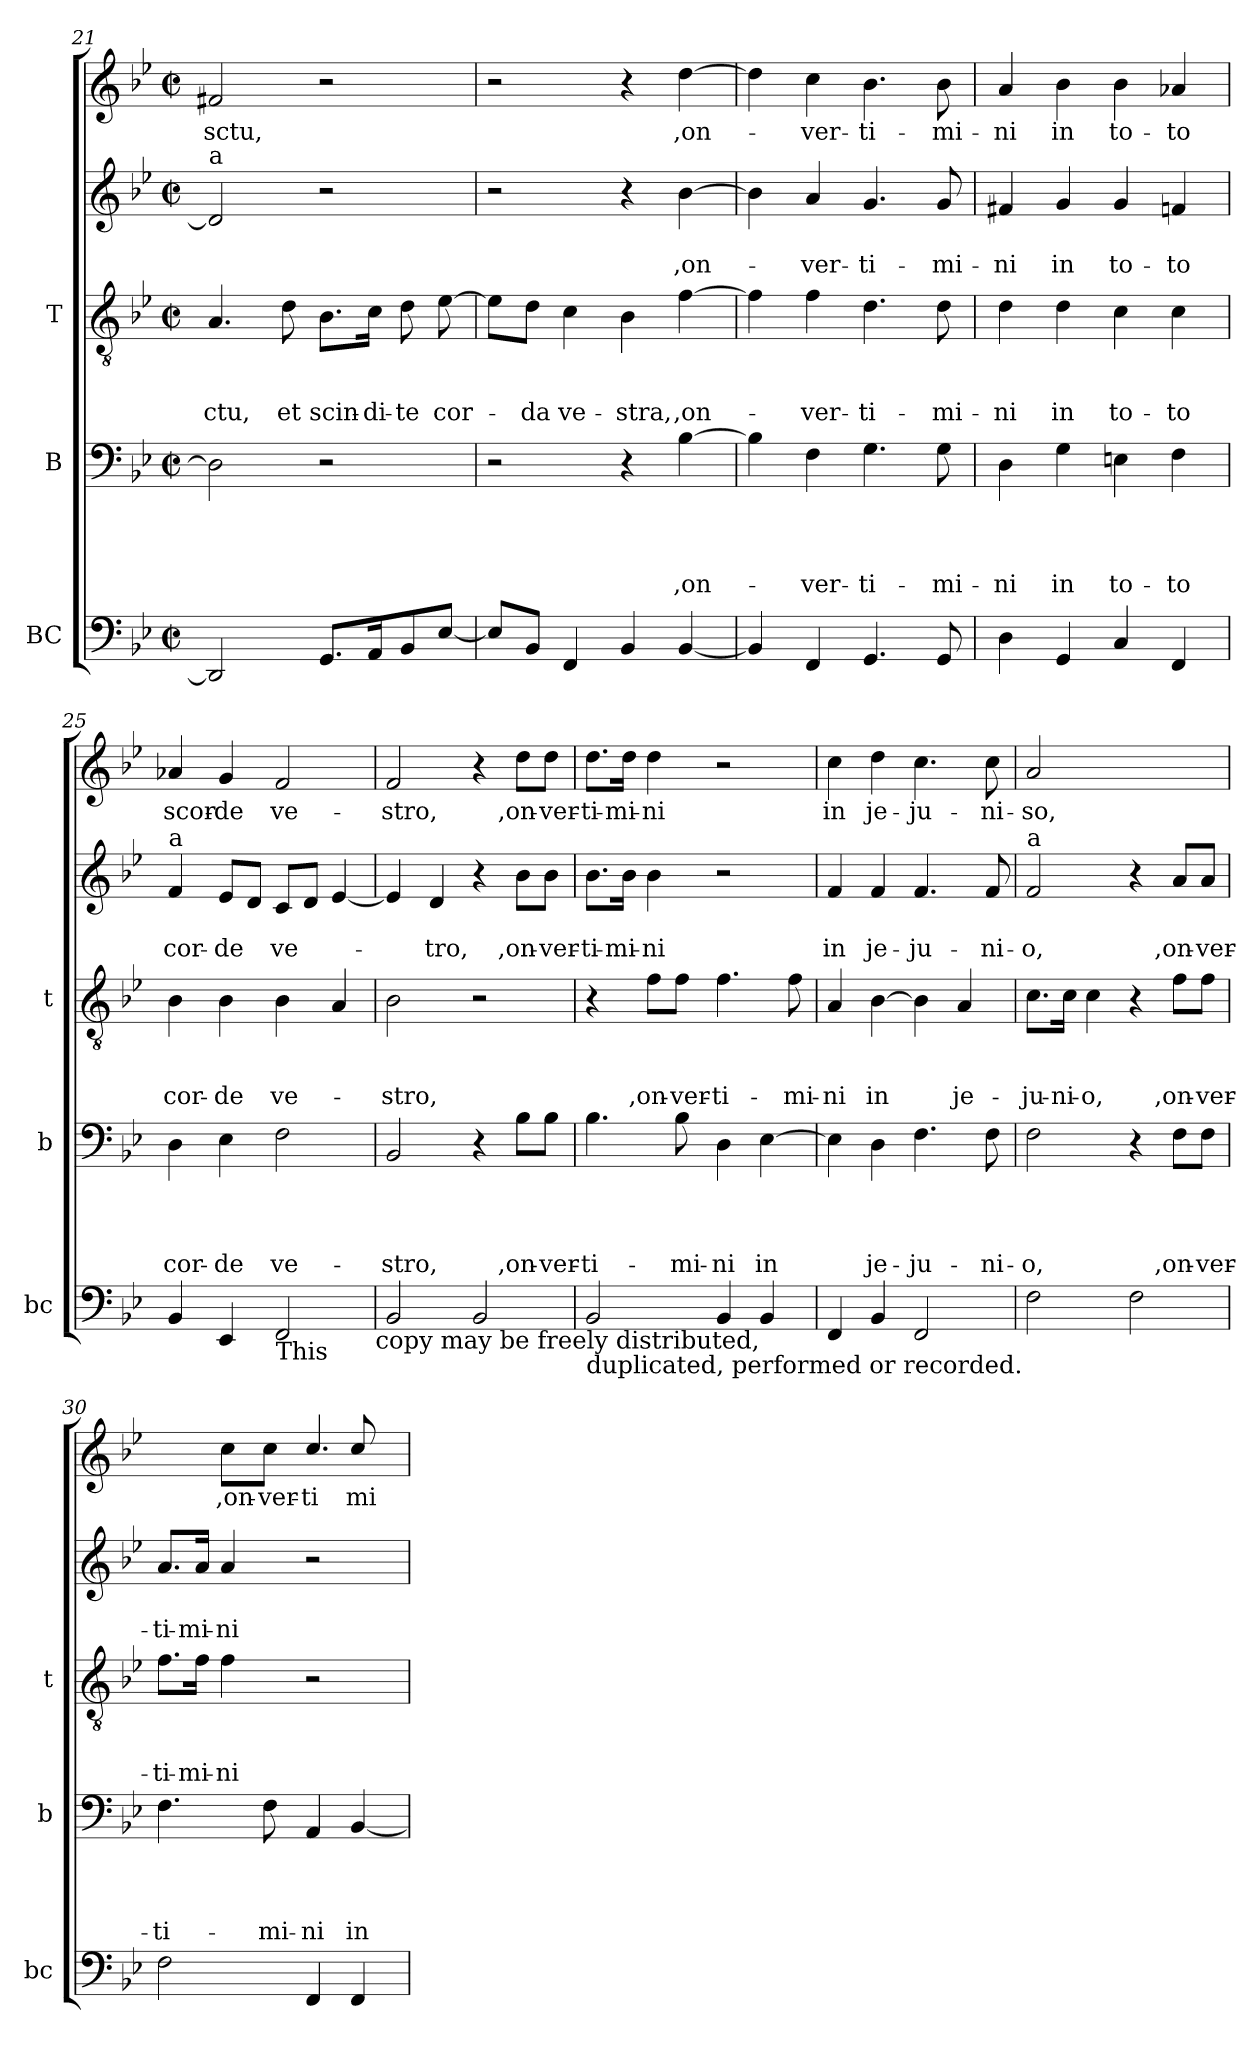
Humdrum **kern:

**kern	**kern	**text	**text	**text	**text	**kern	**text	**text	**text	**kern	**text	**text	**kern	**text
*part5	*part4	*part4	*part4	*part4	*part4	*part3	*part3	*part3	*part3	*part2	*part2	*part2	*part1	*part1
*staff5	*staff4	*staff4	*staff4	*staff4	*staff4	*staff3	*staff3	*staff3	*staff3	*staff2	*staff2	*staff2	*staff1	*staff1
*I"BC	*I"B	*	*	*	*	*I"T	*	*	*	*	*	*	*	*
*I'bc	*I'b	*	*	*	*	*I't	*	*	*	*	*	*	*	*
!!LO:LB:g=z
*clefF4	*clefF4	*	*	*	*	*clefGv2	*	*	*	*clefG2	*	*	*clefG2	*
*k[b-e-]	*k[b-e-]	*	*	*	*	*k[b-e-]	*	*	*	*k[b-e-]	*	*	*k[b-e-]	*
*B-:	*B-:	*	*	*	*	*B-:	*	*	*	*B-:	*	*	*B-:	*
*M2/2	*M2/2	*	*	*	*	*M2/2	*	*	*	*M2/2	*	*	*M2/2	*
*met(c|)	*met(c|)	*	*	*	*	*met(c|)	*	*	*	*met(c|)	*	*	*met(c|)	*
=21	=21	=21	=21	=21	=21	=21	=21	=21	=21	=21	=21	=21	=21	=21
!	!	!	!	!	!	!	!	!	!	!LO:TX:a:t=a	!	!	!	!
!	!	!	!	!	!	!	!	!	!LO:LY:b	!	!	!	!	!LO:LY:b:rj
2DD/]	2D\]	.	.	.	.	4.A/	.	.	-ctu,	2d/]	.	.	2f#X/	-sctu,
!	!	!	!	!	!	!	!	!	!LO:LY:b:rj	!	!	!	!	!
.	.	.	.	.	.	8d\	.	.	et	.	.	.	.	.
!	!	!	!	!	!	!	!	!	!LO:LY:b	!	!	!	!	!
8.GG/L	2r	.	.	.	.	8.B-\L	.	.	scin-	2r	.	.	2r	.
!	!	!	!	!	!	!	!	!	!LO:LY:b:rj	!	!	!	!	!
16AA/k	.	.	.	.	.	16c\Jk	.	.	-di-	.	.	.	.	.
!	!	!	!	!	!	!	!	!	!LO:LY:b	!	!	!	!	!
8BB-/	.	.	.	.	.	8d\	.	.	-te	.	.	.	.	.
!	!	!	!	!	!	!	!	!	!LO:LY:b	!	!	!	!	!
[<8E-/J	.	.	.	.	.	[>8e-\	.	.	cor-	.	.	.	.	.
=22	=22	=22	=22	=22	=22	=22	=22	=22	=22	=22	=22	=22	=22	=22
8E-/L]	2r	.	.	.	.	8e-\L]	.	.	.	2r	.	.	2r	.
!	!	!	!	!	!	!	!	!	!LO:LY:b	!	!	!	!	!
8BB-/J	.	.	.	.	.	8d\J	.	.	-da	.	.	.	.	.
!	!	!	!	!	!	!	!	!	!LO:LY:b	!	!	!	!	!
4FF/	.	.	.	.	.	4c\	.	.	ve-	.	.	.	.	.
!	!	!	!	!	!	!	!	!	!LO:LY:b	!	!	!	!	!
4BB-/	4r	.	.	.	.	4B-\	.	.	-stra,	4r	.	.	4r	.
!	!	!	!	!	!LO:LY:b	!	!	!	!LO:LY:b	!	!	!LO:LY:b	!	!LO:LY:b
[<4BB-/	[>4B-\	.	.	.	,on-	[>4f\	.	.	,on-	[>4b-\	.	,on-	[>4dd\	,on-
=23	=23	=23	=23	=23	=23	=23	=23	=23	=23	=23	=23	=23	=23	=23
4BB-/]	4B-\]	.	.	.	.	4f\]	.	.	.	4b-\]	.	.	4dd\]	.
!	!	!	!	!	!LO:LY:b	!	!	!	!LO:LY:b	!	!	!LO:LY:b	!	!LO:LY:b
4FF/	4F\	.	.	.	-ver-	4f\	.	.	-ver-	4a/	.	-ver-	4cc\	-ver-
!	!	!	!	!	!LO:LY:b	!	!	!	!LO:LY:b:rj	!	!	!LO:LY:b	!	!LO:LY:b
4.GG/	4.G\	.	.	.	-ti-	4.d\	.	.	-ti-	4.g/	.	-ti-	4.b-\	-ti-
!	!	!	!	!	!LO:LY:b	!	!	!	!LO:LY:b	!	!	!LO:LY:b	!	!LO:LY:b
8GG/	8G\	.	.	.	-mi-	8d\	.	.	-mi-	8g/	.	-mi-	8b-\	-mi-
=24	=24	=24	=24	=24	=24	=24	=24	=24	=24	=24	=24	=24	=24	=24
!	!	!	!	!	!LO:LY:b	!	!	!	!LO:LY:b:rj	!	!	!LO:LY:b	!	!LO:LY:b
4D\	4D\	.	.	.	-ni	4d\	.	.	-ni	4f#X/	.	-ni	4a/	-ni
!	!	!	!	!	!LO:LY:b	!	!	!	!LO:LY:b:rj	!	!	!LO:LY:b	!	!LO:LY:b
4GG/	4G\	.	.	.	in	4d\	.	.	in	4g/	.	in	4b-\	in
!	!	!	!	!	!LO:LY:b	!	!	!	!LO:LY:b	!	!	!LO:LY:b	!	!LO:LY:b
4C/	4En\	.	.	.	to-	4c\	.	.	to-	4g/	.	to-	4b-\	to-
!	!	!	!	!	!LO:LY:b	!	!	!	!LO:LY:b	!	!	!LO:LY:b	!	!LO:LY:b
4FF/	4F\	.	.	.	-to	4c\	.	.	-to	4fn/	.	-to	4a-X/	-to
!!LO:LB:g=z
=25	=25	=25	=25	=25	=25	=25	=25	=25	=25	=25	=25	=25	=25	=25
!	!	!	!	!	!	!	!	!	!	!LO:TX:a:t=a	!	!	!	!
!	!	!	!	!	!LO:LY:b	!	!	!	!LO:LY:b	!	!	!LO:LY:b	!	!LO:LY:b:rj
4BB-/	4D\	.	.	.	cor-	4B-\	.	.	cor-	4f/	.	cor-	4a-X/	scor-
!	!	!	!	!	!LO:LY:b	!	!	!	!LO:LY:b	!	!	!LO:LY:b	!	!LO:LY:b
4EE-/	4E-\	.	.	.	-de	4B-\	.	.	-de	8e-/L	.	-de	4g/	-de
.	.	.	.	.	.	.	.	.	.	8d/J	.	.	.	.
!LO:TX:b:t=This	!	!	!	!	!	!	!	!	!	!	!	!	!	!
!	!	!	!	!	!LO:LY:b	!	!	!	!LO:LY:b	!	!	!LO:LY:b	!	!LO:LY:b
2FF/	2F\	.	.	.	ve-	4B-\	.	.	ve-	8c/L	.	ve-	2f/	ve-
.	.	.	.	.	.	.	.	.	.	8d/J	.	.	.	.
.	.	.	.	.	.	4A/	.	.	.	[<4e-/	.	.	.	.
!LO:TX:b:t=copy may be freely distributed,	!	!	!	!	!	!	!	!	!	!	!	!	!	!
=26	=26	=26	=26	=26	=26	=26	=26	=26	=26	=26	=26	=26	=26	=26
!	!	!	!	!	!LO:LY:b	!	!	!	!LO:LY:b	!	!	!	!	!LO:LY:b
2BB-/	2BB-/	.	.	.	-stro,	2B-\	.	.	-stro,	4e-/]	.	.	2f/	-stro,
!	!	!	!	!	!	!	!	!	!	!	!	!LO:LY:b	!	!
.	.	.	.	.	.	.	.	.	.	4d/	.	-tro,	.	.
2BB-/	4r	.	.	.	.	2r	.	.	.	4r	.	.	4r	.
!	!	!	!	!	!LO:LY:b	!	!	!	!	!	!	!LO:LY:b	!	!LO:LY:b
.	8B-\L	.	.	.	,on-	.	.	.	.	8b-\L	.	,on-	8dd\L	,on-
!	!	!	!	!	!LO:LY:b	!	!	!	!	!	!	!LO:LY:b	!	!LO:LY:b
.	8B-\J	.	.	.	-ver-	.	.	.	.	8b-\J	.	-ver-	8dd\J	-ver-
=27	=27	=27	=27	=27	=27	=27	=27	=27	=27	=27	=27	=27	=27	=27
!LO:TX:b:t=duplicated, performed or recorded.	!	!	!	!	!	!	!	!	!	!	!	!	!	!
!	!	!	!	!	!LO:LY:b	!	!	!	!	!	!	!LO:LY:b	!	!LO:LY:b
2BB-/	4.B-\	.	.	.	-ti-	4r	.	.	.	8.b-\L	.	-ti-	8.dd\L	-ti-
!	!	!	!	!	!	!	!	!	!	!	!	!LO:LY:b	!	!LO:LY:b
.	.	.	.	.	.	.	.	.	.	16b-\Jk	.	-mi-	16dd\Jk	-mi-
!	!	!	!	!	!	!	!	!	!LO:LY:b	!	!	!LO:LY:b	!	!LO:LY:b
.	.	.	.	.	.	8f\L	.	.	,on-	4b-\	.	-ni	4dd\	-ni
!	!	!	!	!	!LO:LY:b	!	!	!	!LO:LY:b	!	!	!	!	!
.	8B-\	.	.	.	-mi-	8f\J	.	.	-ver-	.	.	.	.	.
!	!	!	!	!	!LO:LY:b	!	!	!	!LO:LY:b:rj	!	!	!	!	!
4BB-/	4D\	.	.	.	-ni	4.f\	.	.	-ti-	2r	.	.	2r	.
!	!	!	!	!	!LO:LY:b	!	!	!	!	!	!	!	!	!
4BB-/	[>4E-\	.	.	.	in	.	.	.	.	.	.	.	.	.
!	!	!	!	!	!	!	!	!	!LO:LY:b	!	!	!	!	!
.	.	.	.	.	.	8f\	.	.	-mi-	.	.	.	.	.
=28	=28	=28	=28	=28	=28	=28	=28	=28	=28	=28	=28	=28	=28	=28
!	!	!	!	!	!	!	!	!	!LO:LY:b:rj	!	!	!LO:LY:b	!	!LO:LY:b
4FF/	4E-\]	.	.	.	.	4A/	.	.	-ni	4f/	.	in	4cc\	in
!	!	!	!	!	!LO:LY:b	!	!	!	!LO:LY:b	!	!	!LO:LY:b	!	!LO:LY:b
4BB-/	4D\	.	.	.	je-	[>4B-\	.	.	in	4f/	.	je-	4dd\	je-
!	!	!	!	!	!LO:LY:b	!	!	!	!	!	!	!LO:LY:b	!	!LO:LY:b
2FF/	4.F\	.	.	.	-ju-	4B-\]	.	.	.	4.f/	.	-ju-	4.cc\	-ju-
!	!	!	!	!	!	!	!	!	!LO:LY:b	!	!	!	!	!
.	.	.	.	.	.	4A/	.	.	je-	.	.	.	.	.
!	!	!	!	!	!LO:LY:b	!	!	!	!	!	!	!LO:LY:b	!	!LO:LY:b
.	8F\	.	.	.	-ni-	.	.	.	.	8f/	.	-ni-	8cc\	-ni-
!!LO:PB:g=z
=29	=29	=29	=29	=29	=29	=29	=29	=29	=29	=29	=29	=29	=29	=29
!	!	!	!	!	!	!	!	!	!	!LO:TX:a:t=a	!	!	!	!
!	!	!	!	!	!LO:LY:b	!	!	!	!LO:LY:b	!	!	!LO:LY:b	!	!LO:LY:b:rj
2F\	2F\	.	.	.	-o,	8.c\L	.	.	-ju-	2f/	.	-o,	2a/	-so,
!	!	!	!	!	!	!	!	!	!LO:LY:b:rj	!	!	!	!	!
.	.	.	.	.	.	16c\Jk	.	.	-ni-	.	.	.	.	.
!	!	!	!	!	!	!	!	!	!LO:LY:b	!	!	!	!	!
.	.	.	.	.	.	4c\	.	.	-o,	.	.	.	.	.
2F\	4r	.	.	.	.	4r	.	.	.	4r	.	.	2ryy	.
!	!	!	!	!	!LO:LY:b	!	!	!	!LO:LY:b	!	!	!LO:LY:b	!	!
.	8F\L	.	.	.	,on-	8f\L	.	.	,on-	8a/L	.	,on-	.	.
!	!	!	!	!	!LO:LY:b	!	!	!	!LO:LY:b	!	!	!LO:LY:b	!	!
.	8F\J	.	.	.	-ver-	8f\J	.	.	-ver-	8a/J	.	-ver-	.	.
=30	=30	=30	=30	=30	=30	=30	=30	=30	=30	=30	=30	=30	=30	=30
!	!	!	!	!	!LO:LY:b	!	!	!	!LO:LY:b:rj	!	!	!LO:LY:b	!	!
*	*	*	*	*	*	*	*	*	*	*	*	*	*^	*
2F\	4.F\	.	.	.	-ti-	8.f\L	.	.	-ti-	8.a/L	.	-ti-	4ryy	2.ryy	.
!	!	!	!	!	!	!	!	!	!LO:LY:b	!	!	!LO:LY:b	!	!	!
.	.	.	.	.	.	16f\Jk	.	.	-mi-	16a/Jk	.	-mi-	.	.	.
!	!	!	!	!	!	!	!	!	!LO:LY:b:rj	!	!	!LO:LY:b	!	!	!LO:LY:b
.	.	.	.	.	.	4f\	.	.	-ni	4a/	.	-ni	8cc\L	.	,on-
!	!	!	!	!	!LO:LY:b	!	!	!	!	!	!	!	!	!	!LO:LY:b
.	8F\	.	.	.	-mi-	.	.	.	.	.	.	.	8cc\J	.	-ver-
!	!	!	!	!	!LO:LY:b	!	!	!	!	!	!	!	!	!	!LO:LY:b
4FF/	4AA/	.	.	.	-ni	2r	.	.	.	2r	.	.	4.cc/	.	-ti-
!	!	!	!	!	!LO:LY:b	!	!	!	!	!	!	!	!	!	!LO:LY:b
4FF/	[<4BB-/	.	.	.	in	.	.	.	.	.	.	.	.	8cc/	-mi-
.	.	.	.	.	.	.	.	.	.	.	.	.	8ryy	8ryy	.
*	*	*	*	*	*	*	*	*	*	*	*	*	*v	*v	*
=	=	=	=	=	=	=	=	=	=	=	=	=	=	=
*-	*-	*-	*-	*-	*-	*-	*-	*-	*-	*-	*-	*-	*-	*-
